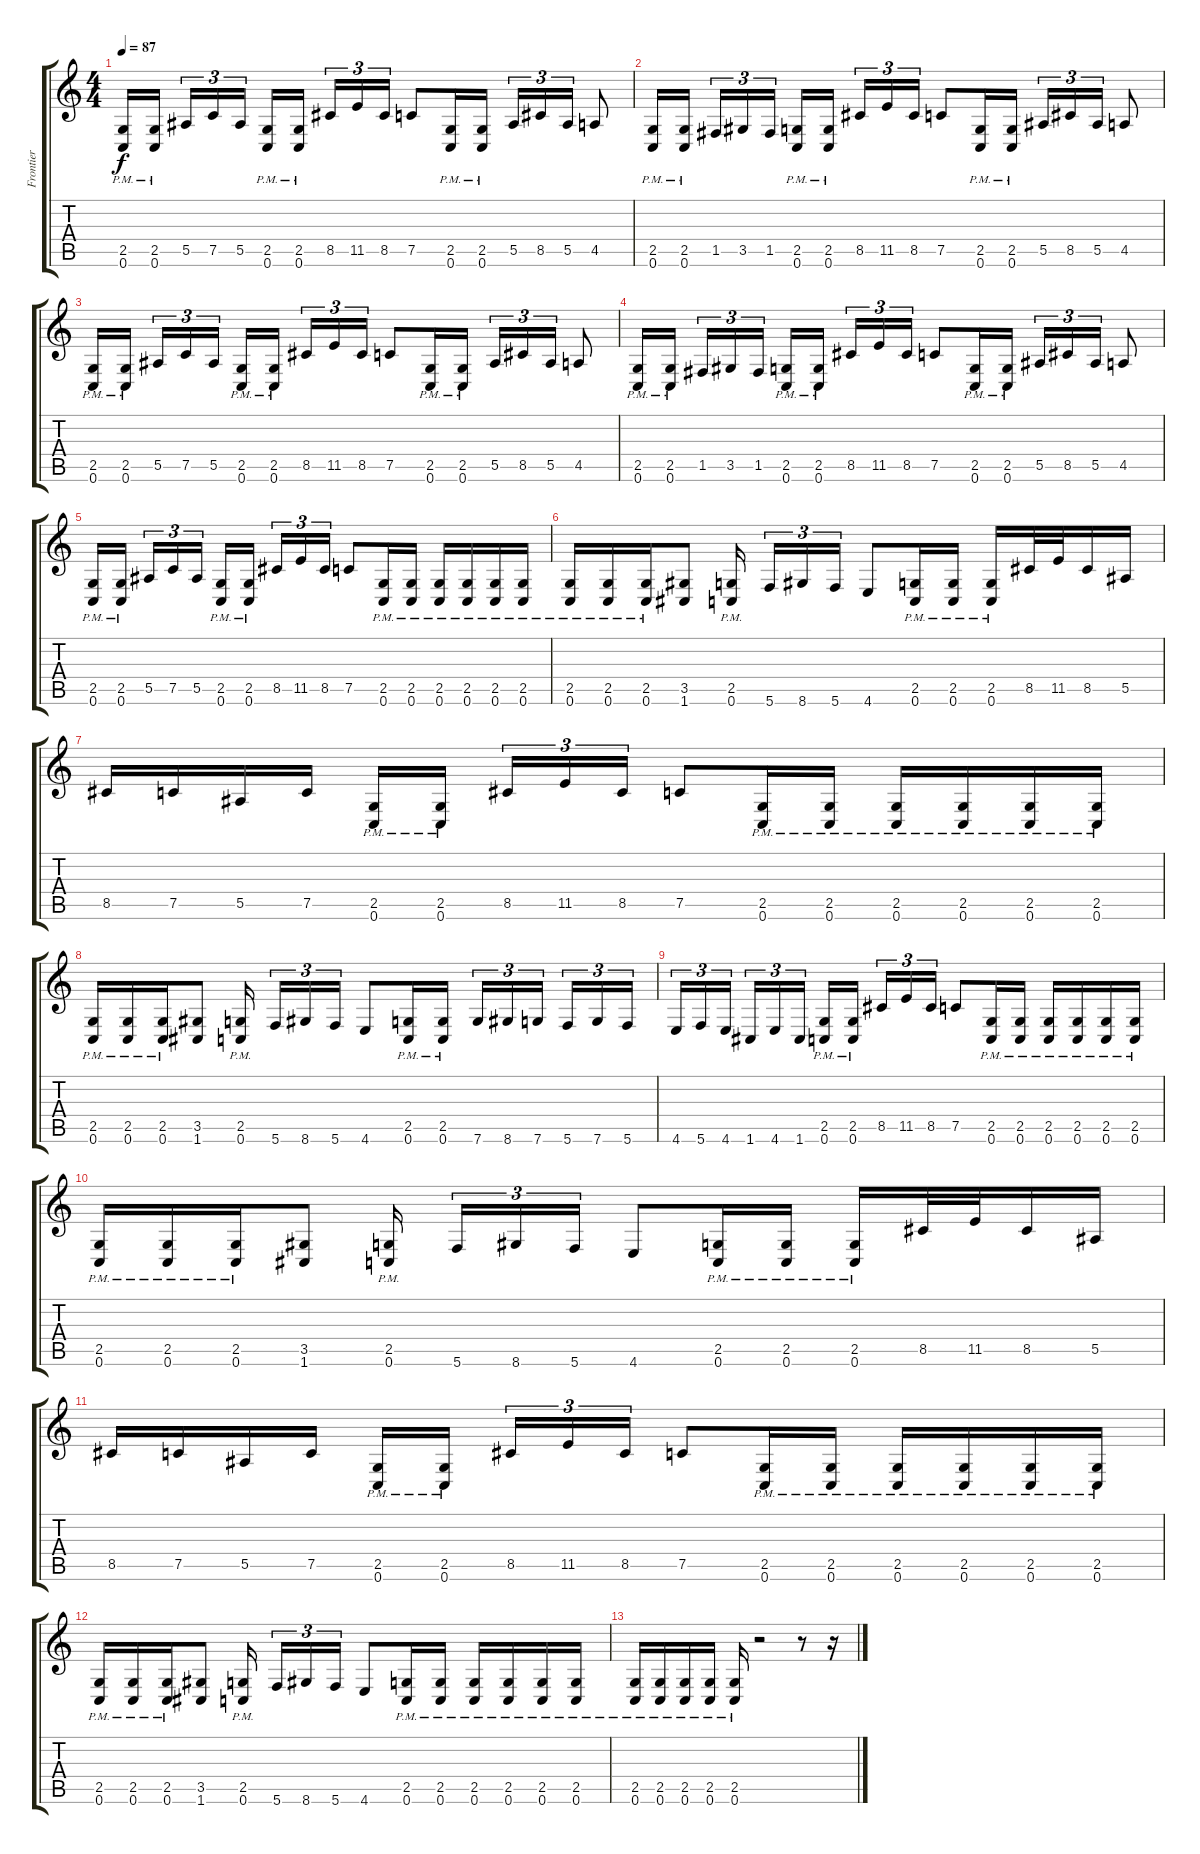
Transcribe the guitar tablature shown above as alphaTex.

\track ("Frontier" "Frontier") {instrument distortionguitar}
\staff {score tabs}
\tuning (C4 G3 Eb3 Bb2 F2 C2) {hide}
\ts (4 4)
\tempo 87
\clef g2
\ks c
(2.5{pm} 0.6{pm}).16{dy f} (2.5{pm} 0.6{pm}).16{beam splitsecondary} 5.5.16{tu (3 2)} 7.5.16{tu (3 2)} 5.5.16{tu (3 2)} (2.5{pm} 0.6{pm}).16 (2.5{pm} 0.6{pm}).16{beam splitsecondary} 8.5.16{tu (3 2)} 11.5.16{tu (3 2)} 8.5.16{tu (3 2)} 7.5.8 (2.5{pm} 0.6{pm}).16 (2.5{pm} 0.6{pm}).16 5.5.16{tu (3 2)} 8.5.16{tu (3 2)} 5.5.16{tu (3 2)} 4.5.8 |
(2.5{pm} 0.6{pm}).16 (2.5{pm} 0.6{pm}).16{beam splitsecondary} 1.5.16{tu (3 2)} 3.5.16{tu (3 2)} 1.5.16{tu (3 2)} (2.5{pm} 0.6{pm}).16 (2.5{pm} 0.6{pm}).16{beam splitsecondary} 8.5.16{tu (3 2)} 11.5.16{tu (3 2)} 8.5.16{tu (3 2)} 7.5.8 (2.5{pm} 0.6{pm}).16 (2.5{pm} 0.6{pm}).16 5.5.16{tu (3 2)} 8.5.16{tu (3 2)} 5.5.16{tu (3 2)} 4.5.8 |
(2.5{pm} 0.6{pm}).16 (2.5{pm} 0.6{pm}).16{beam splitsecondary} 5.5.16{tu (3 2)} 7.5.16{tu (3 2)} 5.5.16{tu (3 2)} (2.5{pm} 0.6{pm}).16 (2.5{pm} 0.6{pm}).16{beam splitsecondary} 8.5.16{tu (3 2)} 11.5.16{tu (3 2)} 8.5.16{tu (3 2)} 7.5.8 (2.5{pm} 0.6{pm}).16 (2.5{pm} 0.6{pm}).16 5.5.16{tu (3 2)} 8.5.16{tu (3 2)} 5.5.16{tu (3 2)} 4.5.8 |
(2.5{pm} 0.6{pm}).16 (2.5{pm} 0.6{pm}).16{beam splitsecondary} 1.5.16{tu (3 2)} 3.5.16{tu (3 2)} 1.5.16{tu (3 2)} (2.5{pm} 0.6{pm}).16 (2.5{pm} 0.6{pm}).16{beam splitsecondary} 8.5.16{tu (3 2)} 11.5.16{tu (3 2)} 8.5.16{tu (3 2)} 7.5.8 (2.5{pm} 0.6{pm}).16 (2.5{pm} 0.6{pm}).16 5.5.16{tu (3 2)} 8.5.16{tu (3 2)} 5.5.16{tu (3 2)} 4.5.8 |
(2.5{pm} 0.6{pm}).16 (2.5{pm} 0.6{pm}).16{beam splitsecondary} 5.5.16{tu (3 2)} 7.5.16{tu (3 2)} 5.5.16{tu (3 2)} (2.5{pm} 0.6{pm}).16 (2.5{pm} 0.6{pm}).16{beam splitsecondary} 8.5.16{tu (3 2)} 11.5.16{tu (3 2)} 8.5.16{tu (3 2)} 7.5.8 (2.5{pm} 0.6{pm}).16 (2.5{pm} 0.6{pm}).16 (2.5{pm} 0.6{pm}).16 (2.5{pm} 0.6{pm}).16 (2.5{pm} 0.6{pm}).16 (2.5{pm} 0.6{pm}).16 |
(2.5{pm} 0.6{pm}).16 (2.5{pm} 0.6{pm}).16 (2.5{pm} 0.6{pm}).16 (3.5 1.6).8 (2.5{pm} 0.6{pm}).16{beam splitsecondary} 5.6.16{tu (3 2)} 8.6.16{tu (3 2)} 5.6.16{tu (3 2)} 4.6.8 (2.5{pm} 0.6{pm}).16 (2.5{pm} 0.6{pm}).16 (2.5{pm} 0.6{pm}).16 8.5.32 11.5.32 8.5.16 5.5.16 |
8.5.16 7.5.16 5.5.16 7.5.16 (2.5{pm} 0.6{pm}).16 (2.5{pm} 0.6{pm}).16{beam splitsecondary} 8.5.16{tu (3 2)} 11.5.16{tu (3 2)} 8.5.16{tu (3 2)} 7.5.8 (2.5{pm} 0.6{pm}).16 (2.5{pm} 0.6{pm}).16 (2.5{pm} 0.6{pm}).16 (2.5{pm} 0.6{pm}).16 (2.5{pm} 0.6{pm}).16 (2.5{pm} 0.6{pm}).16 |
(2.5{pm} 0.6{pm}).16 (2.5{pm} 0.6{pm}).16 (2.5{pm} 0.6{pm}).16 (3.5 1.6).8 (2.5{pm} 0.6{pm}).16{beam splitsecondary} 5.6.16{tu (3 2)} 8.6.16{tu (3 2)} 5.6.16{tu (3 2)} 4.6.8 (2.5{pm} 0.6{pm}).16 (2.5{pm} 0.6{pm}).16 7.6.16{tu (3 2)} 8.6.16{tu (3 2)} 7.6.16{tu (3 2) beam splitsecondary} 5.6.16{tu (3 2)} 7.6.16{tu (3 2)} 5.6.16{tu (3 2)} |
4.6.16{tu (3 2)} 5.6.16{tu (3 2)} 4.6.16{tu (3 2) beam splitsecondary} 1.6.16{tu (3 2)} 4.6.16{tu (3 2)} 1.6.16{tu (3 2)} (2.5{pm} 0.6{pm}).16 (2.5{pm} 0.6{pm}).16{beam splitsecondary} 8.5.16{tu (3 2)} 11.5.16{tu (3 2)} 8.5.16{tu (3 2)} 7.5.8 (2.5{pm} 0.6{pm}).16 (2.5{pm} 0.6{pm}).16 (2.5{pm} 0.6{pm}).16 (2.5{pm} 0.6{pm}).16 (2.5{pm} 0.6{pm}).16 (2.5{pm} 0.6{pm}).16 |
(2.5{pm} 0.6{pm}).16 (2.5{pm} 0.6{pm}).16 (2.5{pm} 0.6{pm}).16 (3.5 1.6).8 (2.5{pm} 0.6{pm}).16{beam splitsecondary} 5.6.16{tu (3 2)} 8.6.16{tu (3 2)} 5.6.16{tu (3 2)} 4.6.8 (2.5{pm} 0.6{pm}).16 (2.5{pm} 0.6{pm}).16 (2.5{pm} 0.6{pm}).16 8.5.32 11.5.32 8.5.16 5.5.16 |
8.5.16 7.5.16 5.5.16 7.5.16 (2.5{pm} 0.6{pm}).16 (2.5{pm} 0.6{pm}).16{beam splitsecondary} 8.5.16{tu (3 2)} 11.5.16{tu (3 2)} 8.5.16{tu (3 2)} 7.5.8 (2.5{pm} 0.6{pm}).16 (2.5{pm} 0.6{pm}).16 (2.5{pm} 0.6{pm}).16 (2.5{pm} 0.6{pm}).16 (2.5{pm} 0.6{pm}).16 (2.5{pm} 0.6{pm}).16 |
(2.5{pm} 0.6{pm}).16 (2.5{pm} 0.6{pm}).16 (2.5{pm} 0.6{pm}).16 (3.5 1.6).8 (2.5{pm} 0.6{pm}).16{beam splitsecondary} 5.6.16{tu (3 2)} 8.6.16{tu (3 2)} 5.6.16{tu (3 2)} 4.6.8 (2.5{pm} 0.6{pm}).16 (2.5{pm} 0.6{pm}).16 (2.5{pm} 0.6{pm}).16 (2.5{pm} 0.6{pm}).16 (2.5{pm} 0.6{pm}).16 (2.5{pm} 0.6{pm}).16 |
(2.5{pm} 0.6{pm}).16 (2.5{pm} 0.6{pm}).16 (2.5{pm} 0.6{pm}).16 (2.5{pm} 0.6{pm}).16 (2.5{pm} 0.6{pm}).16 r.2 r.8 r.16
